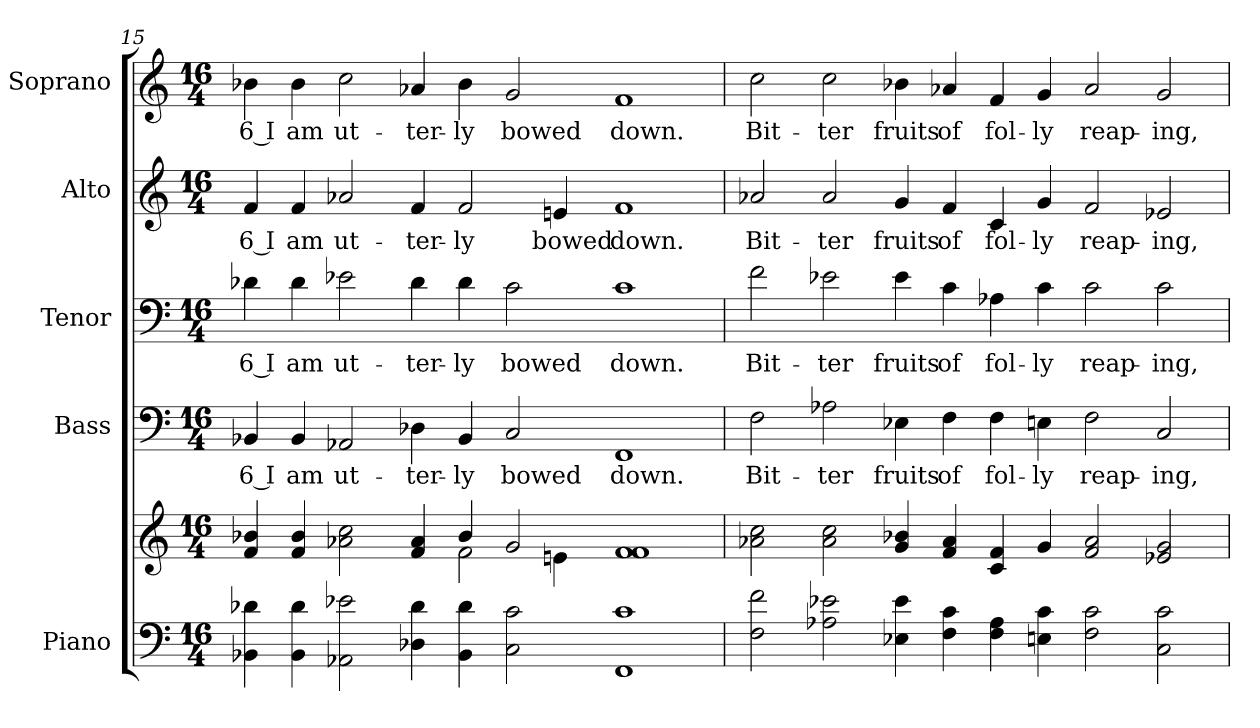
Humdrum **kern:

**kern	**kern	**kern	**text	**kern	**text	**kern	**text	**kern	**text
*part5	*part5	*part4	*part4	*part3	*part3	*part2	*part2	*part1	*part1
*staff6	*staff5	*staff4	*staff4	*staff3	*staff3	*staff2	*staff2	*staff1	*staff1
*I"Piano	*	*I"Bass	*	*I"Tenor	*	*I"Alto	*	*I"Soprano	*
*I'Pno.	*	*I'B.	*	*I'T.	*	*I'A.	*	*I'S.	*
*clefF4	*clefG2	*clefF4	*	*clefF4	*	*clefG2	*	*clefG2	*
*k[]	*k[]	*k[]	*	*k[]	*	*k[]	*	*k[]	*
*C:	*C:	*C:	*	*C:	*	*C:	*	*C:	*
*M16/4	*M16/4	*M16/4	*	*M16/4	*	*M16/4	*	*M16/4	*
=15	=15	=15	=15	=15	=15	=15	=15	=15	=15
*	*^	*	*	*	*	*	*	*	*
!	!	!	!	!LO:LY:b:color=#000000	!	!	!	!	!	!
!	!	!	!	!	!	!LO:LY:b:color=#000000	!	!	!	!
!	!	!	!	!	!	!	!	!LO:LY:b:color=#000000	!	!
!	!	!	!	!	!	!	!	!	!	!LO:LY:b:color=#000000
4BB-Xi\ 4d-Xi	4fi/ 4b-Xi	2ryy	4BB-Xi/	6 I	4d-Xi\	6 I	4fi/	6 I	4b-Xi\	6 I
!	!	!	!	!LO:LY:b:color=#000000	!	!	!	!	!	!
!	!	!	!	!	!	!LO:LY:b:color=#000000	!	!	!	!
!	!	!	!	!	!	!	!	!LO:LY:b:color=#000000	!	!
!	!	!	!	!	!	!	!	!	!	!LO:LY:b:color=#000000
4BB-i\ 4d-i	4fi/ 4b-i	.	4BB-i/	am	4d-i\	am	4fi/	am	4b-i\	am
!	!	!	!	!LO:LY:b:color=#000000	!	!	!	!	!	!
!	!	!	!	!	!	!LO:LY:b:color=#000000	!	!	!	!
!	!	!	!	!	!	!	!	!LO:LY:b:color=#000000	!	!
!	!	!	!	!	!	!	!	!	!	!LO:LY:b:color=#000000
2AA-Xi\ 2e-Xi	2a-Xi\ 2cci	2ryy	2AA-Xi/	ut-	2e-Xi\	ut-	2a-Xi/	ut-	2cci\	ut-
!	!	!	!	!LO:LY:b:color=#000000	!	!	!	!	!	!
!	!	!	!	!	!	!LO:LY:b:color=#000000	!	!	!	!
!	!	!	!	!	!	!	!	!LO:LY:b:color=#000000	!	!
!	!	!	!	!	!	!	!	!	!	!LO:LY:b:color=#000000
4D-Xi\ 4d-i	4fi/ 4a-i	4ryy	4D-Xi\	-ter-	4d-i\	-ter-	4fi/	-ter-	4a-Xi/	-ter-
!	!	!	!	!LO:LY:b:color=#000000	!	!	!	!	!	!
!	!	!	!	!	!	!LO:LY:b:color=#000000	!	!	!	!
!	!	!	!	!	!	!	!	!LO:LY:b:color=#000000	!	!
!	!	!	!	!	!	!	!	!	!	!LO:LY:b:color=#000000
4BB-i\ 4d-i	4b-i/	2fi\	4BB-i/	-ly	4d-i\	-ly	2fi/	-ly	4b-i\	-ly
!	!	!	!	!LO:LY:b:color=#000000	!	!	!	!	!	!
!	!	!	!	!	!	!LO:LY:b:color=#000000	!	!	!	!
!	!	!	!	!	!	!	!	!	!	!LO:LY:b:color=#000000
2Ci\ 2ci	2gi/	.	2Ci/	bowed	2ci\	bowed	.	.	2gi/	bowed
!	!	!	!	!	!	!	!	!LO:LY:b:color=#000000	!	!
.	.	4eni\	.	.	.	.	4eni/	bowed	.	.
!	!	!	!	!LO:LY:b:color=#000000	!	!	!	!	!	!
!	!	!	!	!	!	!LO:LY:b:color=#000000	!	!	!	!
!	!	!	!	!	!	!	!	!LO:LY:b:color=#000000	!	!
!	!	!	!	!	!	!	!	!	!	!LO:LY:b:color=#000000
1FFi 1ci	1fi 1fi	1ryy	1FFi	down.	1ci	down.	1fi	down.	1fi	down.
*	*v	*v	*	*	*	*	*	*	*	*
=16	=16	=16	=16	=16	=16	=16	=16	=16	=16
*	*^	*	*	*	*	*	*	*	*
!	!	!	!	!LO:LY:b:color=#000000	!	!	!	!	!	!
*	*v	*v	*	*	*	*	*	*	*	*
*	*^	*	*	*	*	*	*	*	*
!	!	!	!	!	!	!LO:LY:b:color=#000000	!	!	!	!
*	*v	*v	*	*	*	*	*	*	*	*
*	*^	*	*	*	*	*	*	*	*
!	!	!	!	!	!	!	!	!LO:LY:b:color=#000000	!	!
*	*v	*v	*	*	*	*	*	*	*	*
*	*^	*	*	*	*	*	*	*	*
!	!	!	!	!	!	!	!	!	!	!LO:LY:b:color=#000000
*	*v	*v	*	*	*	*	*	*	*	*
2Fi\ 2fi	2a-Xi\ 2cci	2Fi\	Bit-	2fi\	Bit-	2a-Xi/	Bit-	2cci\	Bit-
!	!	!	!LO:LY:b:color=#000000	!	!	!	!	!	!
!	!	!	!	!	!LO:LY:b:color=#000000	!	!	!	!
!	!	!	!	!	!	!	!LO:LY:b:color=#000000	!	!
!	!	!	!	!	!	!	!	!	!LO:LY:b:color=#000000
2A-Xi\ 2e-Xi	2a-i\ 2cci	2A-Xi\	-ter	2e-Xi\	-ter	2a-i/	-ter	2cci\	-ter
!	!	!	!LO:LY:b:color=#000000	!	!	!	!	!	!
!	!	!	!	!	!LO:LY:b:color=#000000	!	!	!	!
!	!	!	!	!	!	!	!LO:LY:b:color=#000000	!	!
!	!	!	!	!	!	!	!	!	!LO:LY:b:color=#000000
4E-Xi\ 4e-i	4gi/ 4b-Xi	4E-Xi\	fruits	4e-i\	fruits	4gi/	fruits	4b-Xi\	fruits
!	!	!	!LO:LY:b:color=#000000	!	!	!	!	!	!
!	!	!	!	!	!LO:LY:b:color=#000000	!	!	!	!
!	!	!	!	!	!	!	!LO:LY:b:color=#000000	!	!
!	!	!	!	!	!	!	!	!	!LO:LY:b:color=#000000
4Fi\ 4ci	4fi/ 4a-i	4Fi\	of	4ci\	of	4fi/	of	4a-Xi/	of
!	!	!	!LO:LY:b:color=#000000	!	!	!	!	!	!
!	!	!	!	!	!LO:LY:b:color=#000000	!	!	!	!
!	!	!	!	!	!	!	!LO:LY:b:color=#000000	!	!
!	!	!	!	!	!	!	!	!	!LO:LY:b:color=#000000
4Fi\ 4A-i	4ci/ 4fi	4Fi\	fol-	4A-Xi\	fol-	4ci/	fol-	4fi/	fol-
!	!	!	!LO:LY:b:color=#000000	!	!	!	!	!	!
!	!	!	!	!	!LO:LY:b:color=#000000	!	!	!	!
!	!	!	!	!	!	!	!LO:LY:b:color=#000000	!	!
!	!	!	!	!	!	!	!	!	!LO:LY:b:color=#000000
4Eni\ 4ci	4gi/	4Eni\	-ly	4ci\	-ly	4gi/	-ly	4gi/	-ly
!	!	!	!LO:LY:b:color=#000000	!	!	!	!	!	!
!	!	!	!	!	!LO:LY:b:color=#000000	!	!	!	!
!	!	!	!	!	!	!	!LO:LY:b:color=#000000	!	!
!	!	!	!	!	!	!	!	!	!LO:LY:b:color=#000000
2Fi\ 2ci	2fi/ 2a-i	2Fi\	reap-	2ci\	reap-	2fi/	reap-	2a-i/	reap-
!	!	!	!LO:LY:b:color=#000000	!	!	!	!	!	!
!	!	!	!	!	!LO:LY:b:color=#000000	!	!	!	!
!	!	!	!	!	!	!	!LO:LY:b:color=#000000	!	!
!	!	!	!	!	!	!	!	!	!LO:LY:b:color=#000000
2Ci\ 2ci	2e-Xi/ 2gi	2Ci/	-ing,	2ci\	-ing,	2e-Xi/	-ing,	2gi/	-ing,
=	=	=	=	=	=	=	=	=	=
*-	*-	*-	*-	*-	*-	*-	*-	*-	*-
